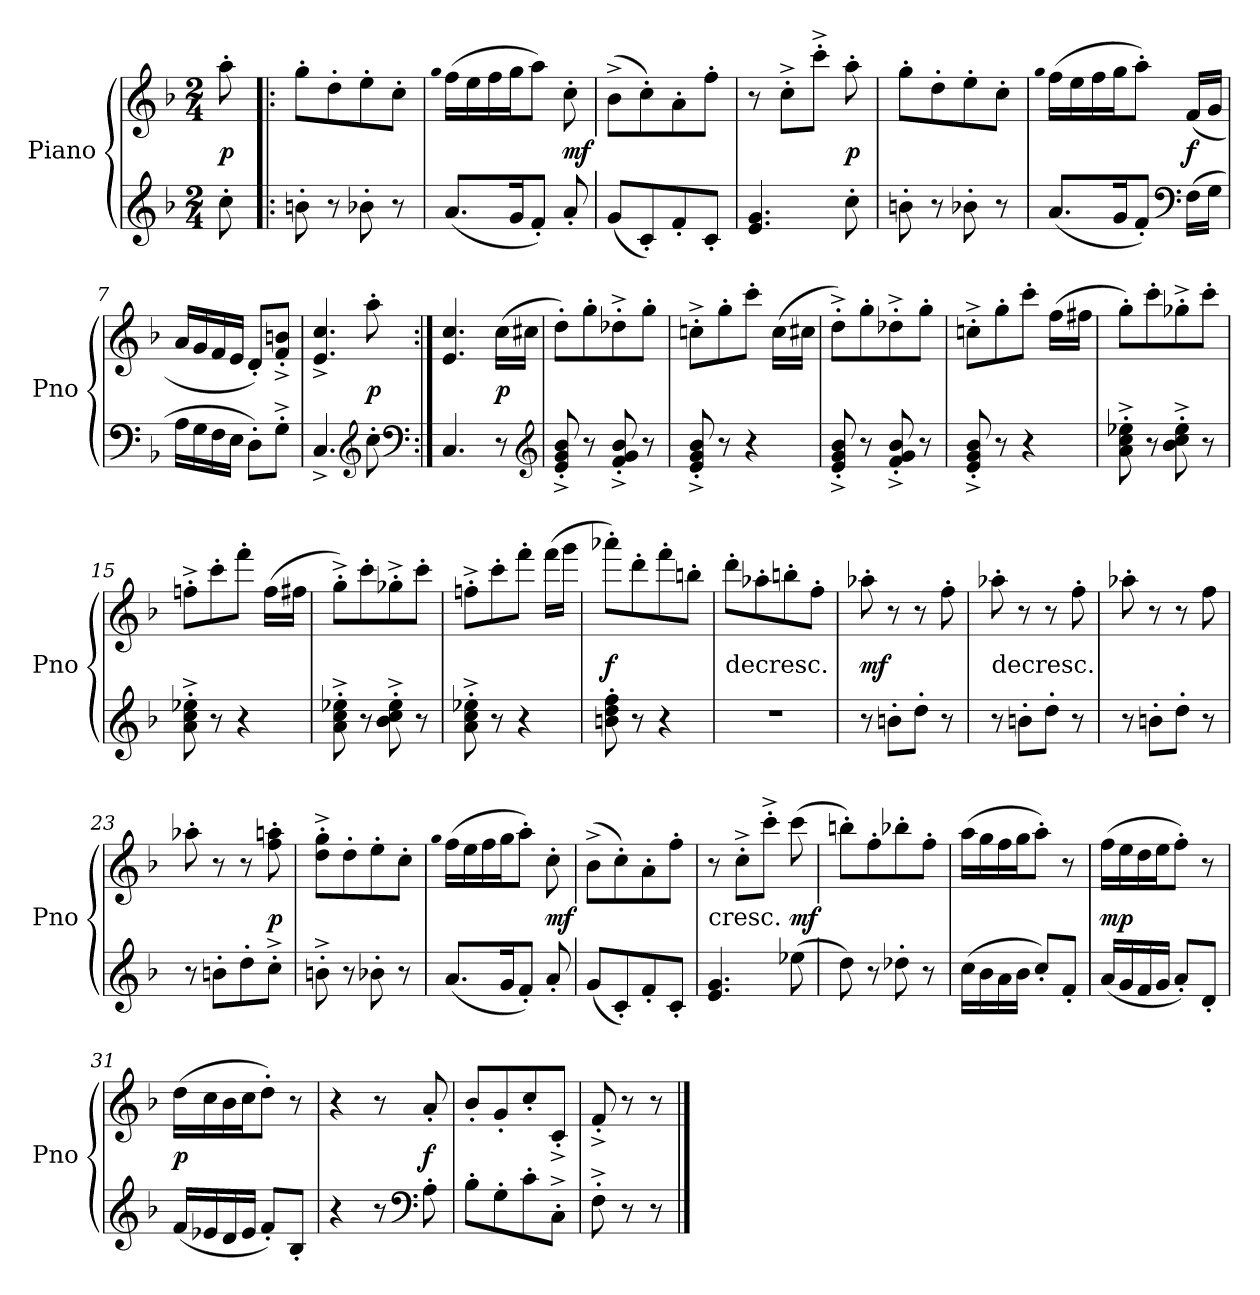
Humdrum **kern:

**kern	**kern	**dynam
*part1	*part1	*part1
*staff2	*staff1	*staff1/2
*I"Piano	*	*
*I'Pno	*	*
*clefG2	*clefG2	*
*k[b-]	*k[b-]	*
*M2/4	*M2/4	*
*MM130	*MM130	*
=	=	=
8cc'\	8aa'\	p
=1!|:	=1!|:	=1!|:
8bn'\	8gg'\L	.
8r	8dd'\	.
8b-X'\	8ee'\	.
8r	8cc'\J	.
=2	=2	=2
.	qgg	.
(8.a/L	(16ff\LL	.
.	16ee\	.
.	16ff\	.
16g/K	16gg\J	.
8f'/J)	8aa\J)	.
8a'/	8cc'\	mf
=3	=3	=3
(8g/L	(8b-^\L	.
8c'/)	8cc'\)	.
8f'/	8a'\	.
8c'/J	8ff'\J	.
=4	=4	=4
4.e/ 4.g/	8r	.
.	8cc'^\L	.
.	8ccc'^\J	.
8cc'\	8aa'\	p
=5	=5	=5
8bn'\	8gg'\L	.
8r	8dd'\	.
8b-X'\	8ee'\	.
8r	8cc'\J	.
=6	=6	=6
.	qgg	.
(8.a/L	(16ff\LL	.
.	16ee\	.
.	16ff\	.
16g/K	16gg\J	.
8f'/J)	8aa'\J)	.
*clefF4	*	*
(16F\LL	(16f/LL	f
16G\JJ	16g/JJ	.
=7	=7	=7
16A\LL	16a/LL	.
16G\	16g/	.
16F\	16f/	.
16E\JJ	16e/JJ	.
8D'\L)	8d'/L)	.
8G'^\J	8f'^/ 8bn'^/J	.
=8	=8	=8
4.C^/	4.e^/ 4.cc^/	.
*clefG2	*	*
8cc'\	8aa'\	p
*clefF4	*	*
=9:|!	=9:|!	=9:|!
4.C/	4.e/ 4.cc/	.
8r	(16cc\LL	p
.	16cc#X\JJ	.
*clefG2	*	*
=10	=10	=10
8e'^/ 8g'^/ 8b-'^/	8dd'\L)	.
8r	8gg'\	.
8f'^/ 8g'^/ 8b-'^/	8dd-X'^\	.
8r	8gg'\J	.
!!LO:LB:g=z
=11	=11	=11
8e'^/ 8g'^/ 8b-'^/	8ccn'^\L	.
8r	8gg'\	.
4r	8ccc'\J	.
.	(16cc\LL	.
.	16cc#X\JJ	.
=12	=12	=12
8e'^/ 8g'^/ 8b-'^/	8dd'^\L)	.
8r	8gg'\	.
8f'^/ 8g'^/ 8b-'^/	8dd-X'^\	.
8r	8gg'\J	.
=13	=13	=13
8e'^/ 8g'^/ 8b-'^/	8ccn'^\L	.
8r	8gg'\	.
4r	8ccc'\J	.
.	(16ff\LL	.
.	16ff#X\JJ	.
=14	=14	=14
8a'^\ 8cc'^\ 8ee-X'^\	8gg'\L)	.
8r	8ccc'\	.
8b-'^\ 8cc'^\ 8ee-'^\	8gg-X'^\	.
8r	8ccc'\J	.
=15	=15	=15
8a'^\ 8cc'^\ 8ee-X'^\	8ffn'^\L	.
8r	8ccc'\	.
4r	8fff'\J	.
.	(16ff\LL	.
.	16ff#X\JJ	.
=16	=16	=16
8a'^\ 8cc'^\ 8ee-X'^\	8gg'^\L)	.
8r	8ccc'\	.
8b-'^\ 8cc'^\ 8ee-'^\	8gg-X'^\	.
8r	8ccc'\J	.
=17	=17	=17
8a'^\ 8cc'^\ 8ee-X'^\	8ffn'^\L	.
8r	8ccc'\	.
4r	8fff'\J	.
.	(16fff\LL	.
.	16ggg\JJ	.
=18	=18	=18
8bn'\ 8dd'\ 8ff'\	8aaa-X'\L)	f
8r	8ddd'\	.
4r	8fff'\	.
.	8bbn'\J	.
=19	=19	=19
!	!LO:TX:c:t=decresc.	!
2r	8ddd'\L	.
.	8aa-X'\	.
.	8bbn'\	.
.	8ff'\J	.
=20	=20	=20
8r	8aa-X'\	mf
8bn'\L	8r	.
8dd'\J	8r	.
8r	8ff'\	.
=21	=21	=21
!	!LO:TX:c:t=decresc.	!
8r	8aa-X'\	.
8bn'\L	8r	.
8dd'\J	8r	.
8r	8ff'\	.
=22	=22	=22
8r	8aa-X'\	.
8bn'\L	8r	.
8dd'\J	8r	.
8r	8ff\	.
=23	=23	=23
8r	8aa-X'\	.
8bn'\L	8r	.
8dd'\	8r	.
8cc'^\J	8ff'\ 8aan'\	p
=24	=24	=24
8bn'^\	8dd'^\ 8gg'^\L	.
8r	8dd'\	.
8b-X'\	8ee'\	.
8r	8cc'\J	.
=25	=25	=25
.	qgg	.
(8.a/L	(16ff\LL	.
.	16ee\	.
.	16ff\	.
16g/K	16gg\J	.
8f'/J)	8aa'\J)	.
8a'/	8cc'\	mf
=26	=26	=26
(8g/L	(8b-^\L	.
8c'/)	8cc'\)	.
8f'/	8a'\	.
8c'/J	8ff'\J	.
=27	=27	=27
!	!LO:TX:c:t=cresc.	!
4.e/ 4.g/	8r	.
.	8cc'^\L	.
.	8ccc'^\J	.
(8ee-X\	(8ccc\	mf
=28	=28	=28
8dd\)	8bbn'\L)	.
8r	8ff'\	.
8dd-X'\	8bb-X'\	.
8r	8ff'\J	.
=29	=29	=29
(16cc\LL	(16aa\LL	.
16b-\	16gg\	.
16a\	16ff\	.
16b-\JJ	16gg\J	.
8cc'/L)	8aa'\J)	.
8f'/J	8r	.
=30	=30	=30
(16a/LL	(16ff\LL	mp
16g/	16ee\	.
16f/	16dd\	.
16g/JJ	16ee\J	.
8a'/L)	8ff'\J)	.
8d'/J	8r	.
=31	=31	=31
(16f/LL	(16dd\LL	p
16e-X/	16cc\	.
16d/	16b-\	.
16e-/JJ	16cc\J	.
8f'/L)	8dd'\J)	.
8B-'/J	8r	.
=32	=32	=32
4r	4r	.
8r	8r	.
*clefF4	*	*
8A'\	8a'/	f
=33	=33	=33
8B-'\L	8b-'/L	.
8G'\	8g'/	.
8c'\	8cc'/	.
8C'^\J	8c'^/J	.
=34	=34	=34
8F'^\	8f'^/	.
8r	8r	.
8r	8r	.
==	==	==
*-	*-	*-
